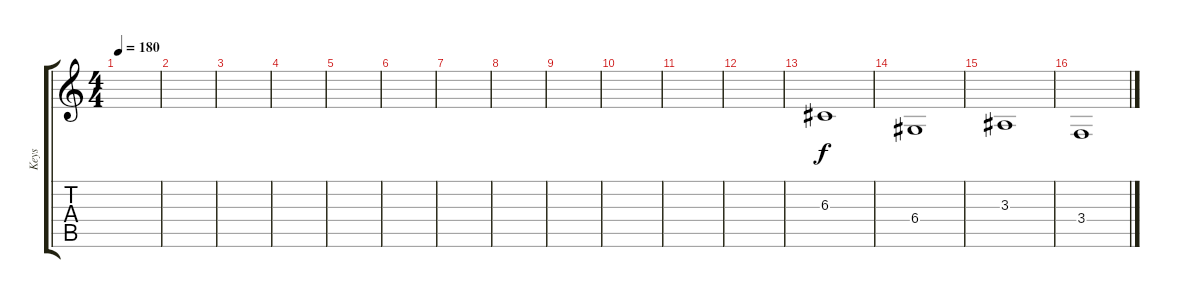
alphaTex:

\track ("Keys" "Keys") {instrument harpsichord}
\staff {score tabs}
\tuning (E4 B3 G3 D3 A2 E2) {hide}
\ts (4 4)
\tempo 180
\clef g2
\ks c
|
|
|
|
|
|
|
|
|
|
|
|
6.3.1{volume 11 instrument tubularbells} |
6.4.1 |
3.3.1 |
3.4.1
